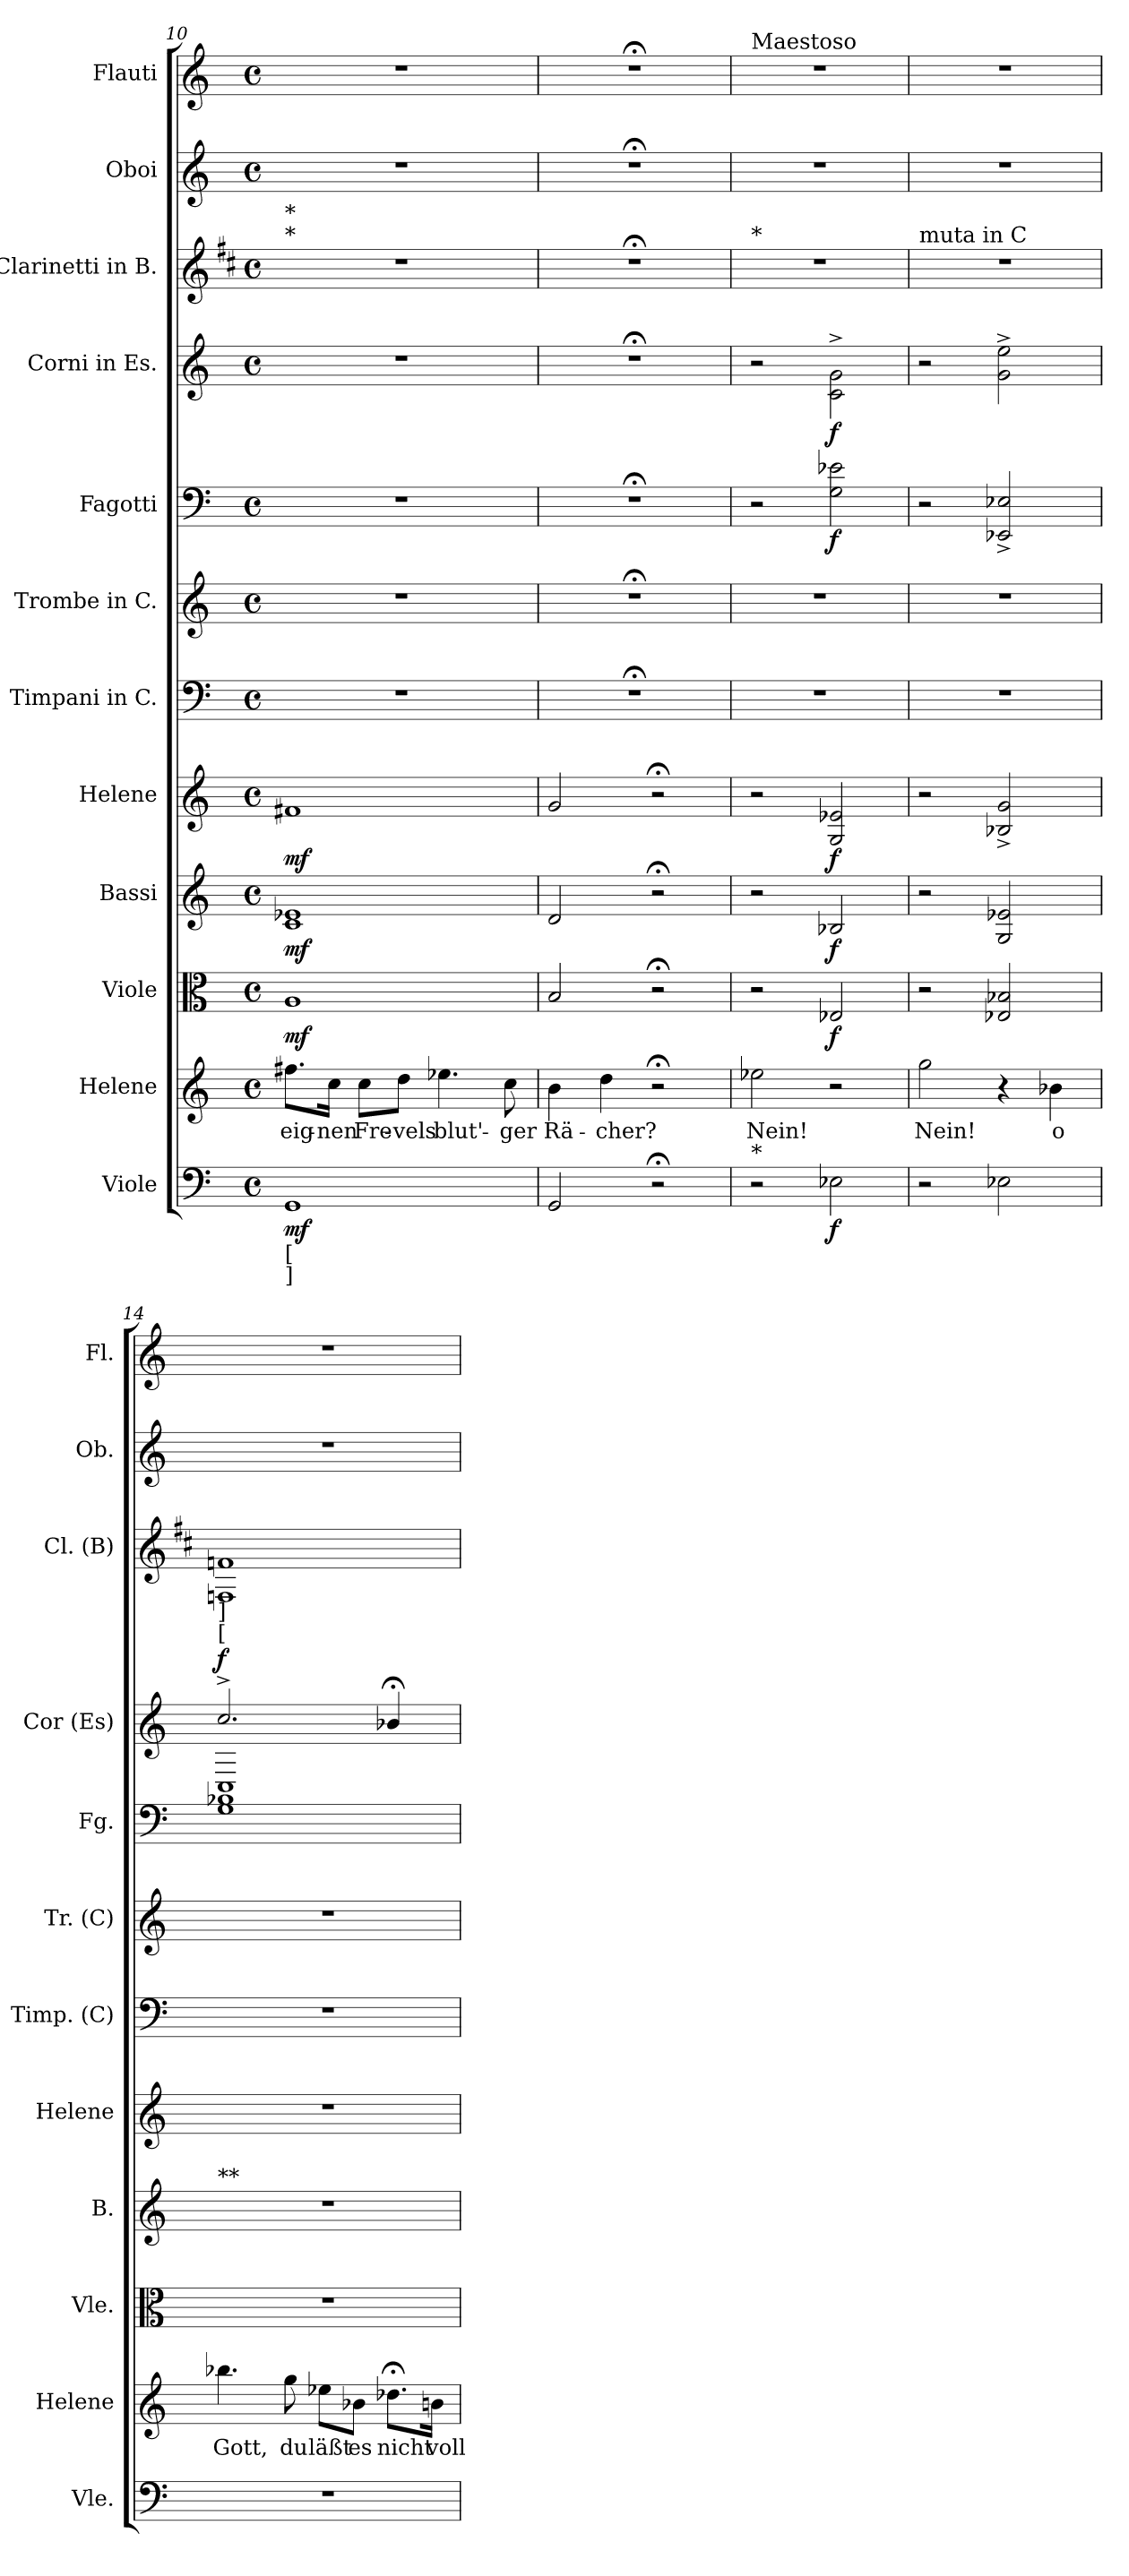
**kern	**dynam	**kern	**text	**kern	**dynam	**kern	**dynam	**kern	**dynam	**kern	**kern	**kern	**dynam	**kern	**dynam	**kern	**kern	**kern
*part12	*part12	*part11	*part11	*part10	*part10	*part9	*part9	*part8	*part8	*part7	*part6	*part5	*part5	*part4	*part4	*part3	*part2	*part1
*staff12	*staff12	*staff11	*staff11	*staff10	*staff10	*staff9	*staff9	*staff8	*staff8	*staff7	*staff6	*staff5	*staff5	*staff4	*staff4	*staff3	*staff2	*staff1
*I"Viole	*	*I"Helene	*	*I"Viole	*	*I"Bassi	*	*I"Helene	*	*I"Timpani in C.	*I"Trombe in C.	*I"Fagotti	*	*I"Corni in Es.	*	*I"Clarinetti in B.	*I"Oboi	*I"Flauti
*I'Vle.	*	*I'Helene	*	*I'Vle.	*	*I'B.	*	*I'Helene	*	*I'Timp. (C)	*I'Tr. (C)	*I'Fg.	*	*I'Cor (Es)	*	*I'Cl. (B)	*I'Ob.	*I'Fl.
*clefF4	*	*clefG2	*	*clefC3	*	*clefG2	*	*clefG2	*	*clefF4	*clefG2	*clefF4	*	*clefG2	*	*clefG2	*clefG2	*clefG2
*	*	*	*	*	*	*	*	*	*	*	*	*	*	*ITrd4c7	*	*ITrd1c2	*	*
*k[]	*	*k[]	*	*k[]	*	*k[]	*	*k[]	*	*k[]	*k[]	*k[]	*	*k[b-]	*	*k[]	*k[]	*k[]
*C:	*	*C:	*	*C:	*	*C:	*	*C:	*	*C:	*C:	*C:	*	*F:	*	*C:	*C:	*C:
*M4/4	*	*M4/4	*	*M4/4	*	*M4/4	*	*M4/4	*	*M4/4	*M4/4	*M4/4	*	*M4/4	*	*M4/4	*M4/4	*M4/4
*met(c)	*	*met(c)	*	*met(c)	*	*met(c)	*	*met(c)	*	*met(c)	*met(c)	*met(c)	*	*met(c)	*	*met(c)	*met(c)	*met(c)
=10	=10	=10	=10	=10	=10	=10	=10	=10	=10	=10	=10	=10	=10	=10	=10	=10	=10	=10
!	!	!	!	!	!	!	!	!	!	!	!	!	!	!	!	!LO:TX:a:t=*	!	!
!	!	!	!	!	!	!	!	!	!	!	!	!	!	!	!	!LO:TX:a:t=*	!	!
!LO:TX:b:t=[	!	!	!	!	!	!	!	!	!	!	!	!	!	!	!	!	!	!
!LO:TX:b:t=]	!	!	!	!	!	!	!	!	!	!	!	!	!	!	!	!	!	!
!	!LO:DY:b	!	!	!	!LO:DY:b	!	!LO:DY:b	!	!LO:DY:b	!	!	!	!	!	!	!	!	!
1GG	mf	8.ff#X\L	eig-	1A	mf	1c 1e-X	mf	1f#X	mf	1r	1r	1r	.	1r	.	1r	1r	1r
.	.	16cc\Jk	nen	.	.	.	.	.	.	.	.	.	.	.	.	.	.	.
.	.	8cc\L	Fre-	.	.	.	.	.	.	.	.	.	.	.	.	.	.	.
.	.	8dd\J	vels	.	.	.	.	.	.	.	.	.	.	.	.	.	.	.
.	.	4.ee-X\	blut'-	.	.	.	.	.	.	.	.	.	.	.	.	.	.	.
.	.	8cc\	ger	.	.	.	.	.	.	.	.	.	.	.	.	.	.	.
!!LO:PB:g=z
=11	=11	=11	=11	=11	=11	=11	=11	=11	=11	=11	=11	=11	=11	=11	=11	=11	=11	=11
2GG/	.	4b\	Rä-	2B/	.	2d/	.	2g/	.	1r;<	1r;<	1r;<	.	1r;<	.	1r;<	1r;<	1r;<
.	.	4dd\	cher?	.	.	.	.	.	.	.	.	.	.	.	.	.	.	.
2r;<	.	2r;<	.	2r;<	.	2r;<	.	2r;<	.	.	.	.	.	.	.	.	.	.
=12	=12	=12	=12	=12	=12	=12	=12	=12	=12	=12	=12	=12	=12	=12	=12	=12	=12	=12
!	!	!	!	!	!	!	!	!	!	!	!	!	!	!	!	!	!	!LO:TX:a:t=Maestoso
!	!	!	!	!	!	!	!	!	!	!	!	!	!	!	!	!LO:TX:a:t=*	!	!
!LO:TX:a:t=*	!	!	!	!	!	!	!	!	!	!	!	!	!	!	!	!	!	!
2r	.	2ee-X\	Nein!	2r	.	2r	.	2r	.	1r	1r	2r	.	2r	.	1r	1r	1r
!	!LO:DY:b	!	!	!	!LO:DY:b	!	!LO:DY:b	!	!LO:DY:b	!	!	!	!LO:DY:b	!	!LO:DY:b	!	!	!
2E-X\	f	2r	.	2E-X/	f	2B-X/	f	2G/ 2e-X/	f	.	.	2G\ 2e-X\	f	2F^>\ 2c^>\	f	.	.	.
=13	=13	=13	=13	=13	=13	=13	=13	=13	=13	=13	=13	=13	=13	=13	=13	=13	=13	=13
!	!	!	!	!	!	!	!	!	!	!	!	!	!	!	!	!LO:TX:a:t=muta in C	!	!
2r	.	2gg\	Nein!	2r	.	2r	.	2r	.	1r	1r	2r	.	2r	.	1r	1r	1r
2E-X\	.	4r	.	2E-X/ 2B-X/	.	2G/ 2e-X/	.	2B-X^</ 2g^</	.	.	.	2EE-X^</ 2E-X^</	.	2c^>\ 2a^>\	.	.	.	.
.	.	4b-X\	o	.	.	.	.	.	.	.	.	.	.	.	.	.	.	.
=14	=14	=14	=14	=14	=14	=14	=14	=14	=14	=14	=14	=14	=14	=14	=14	=14	=14	=14
*	*	*	*	*	*	*	*	*	*	*	*	*	*	*^	*	*	*	*
!	!	!	!	!	!	!	!	!	!	!	!	!	!	!LO:TX:a:t=[	!	!	!	!	!
!	!	!	!	!	!	!	!	!	!	!	!	!	!	!LO:TX:a:t=]	!	!	!	!	!
!	!	!	!	!	!	!LO:TX:a:t=**	!	!	!	!	!	!	!	!	!	!	!	!	!
!	!	!	!	!	!	!	!	!	!	!	!	!	!	!	!	!LO:DY:a	!	!	!
1r	.	4.bb-X\	Gott,	1r	.	1r	.	1r	.	1r	1r	1G 1B-X	.	2.f^>/	1FF	f	1E-X 1e-X	1r	1r
.	.	8gg\	du	.	.	.	.	.	.	.	.	.	.	.	.	.	.	.	.
.	.	8ee-X\L	läßt	.	.	.	.	.	.	.	.	.	.	.	.	.	.	.	.
.	.	8b-X\J	es	.	.	.	.	.	.	.	.	.	.	.	.	.	.	.	.
.	.	8.dd-X;<\L	nicht	.	.	.	.	.	.	.	.	.	.	4e-X;</	.	.	.	.	.
.	.	16bn\Jk	voll-	.	.	.	.	.	.	.	.	.	.	.	.	.	.	.	.
*	*	*	*	*	*	*	*	*	*	*	*	*	*	*v	*v	*	*	*	*
=	=	=	=	=	=	=	=	=	=	=	=	=	=	=	=	=	=	=
*-	*-	*-	*-	*-	*-	*-	*-	*-	*-	*-	*-	*-	*-	*-	*-	*-	*-	*-
